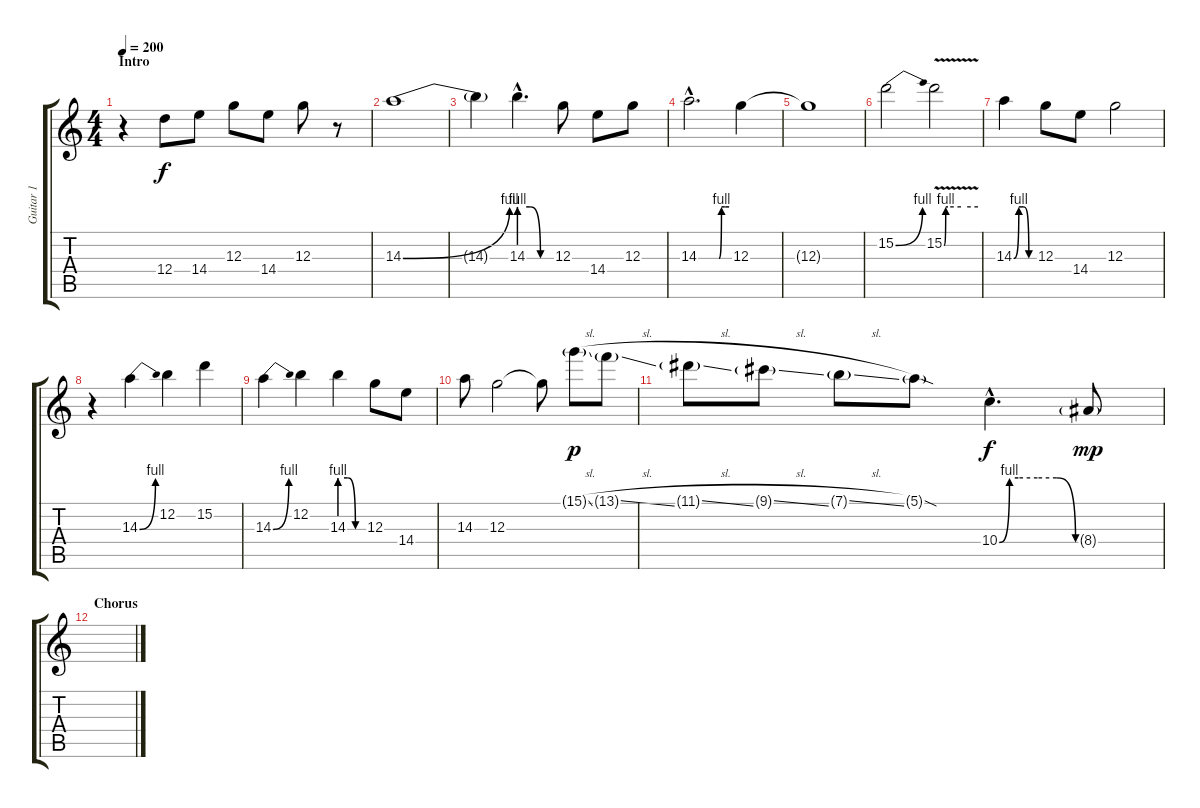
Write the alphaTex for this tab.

\track ("Guitar 1" "Guitar 1") {instrument overdrivenguitar}
\staff {score tabs}
\tuning (E4 B3 G3 D3 A2 E2) {hide}
\ts (4 4)
\section ("" "Intro")
\tempo 200
\clef g2
\ks c
r.4{dy f instrument overdrivenguitar} 12.4.8 14.4.8 12.3.8 14.4.8 12.3.8 r.8 |
14.3{be (bend 0 0 60 4)}.1 |
14.3{t}.4 14.3{be (custom 0 4 20 4 40 0 60 0) hac}.4{d} 12.3.8 14.4.8 12.3.8 |
14.3{be (custom 0 0 30 0 40 0 45 4 50 4 53 4 60 4) hac}.2{d} 12.3.4 |
12.3{t}.1 |
15.2{be (bend 0 0 60 4)}.2 15.2{be (custom 0 0 3 4 7 4 30 4 60 4) v}.2 |
14.3{be (custom 0 0 15 4 30 4 45 0 60 0)}.4 12.3.8 14.4.8 12.3.2 |
r.4 14.3{be (bend 0 0 60 4)}.4 12.2.4 15.2.4 |
14.3{be (bend 0 0 60 4)}.4 12.2.4 14.3{be (custom 0 4 20 4 40 0 60 0)}.4 12.3.8 14.4.8 |
14.3.8 12.3.2 12.3{t}.8 15.1{sl g}.8{dy p} 13.1{sl g}.8 |
11.1{sl g}.8 9.1{sl g}.8 7.1{sl g}.8 5.1{sod g}.8 10.4{be (custom 0 0 8 4 15 4 30 4 45 4 60 0) hac}.4{d dy f} 8.4{g}.8{dy mp} |
\section ("" "Chorus")
